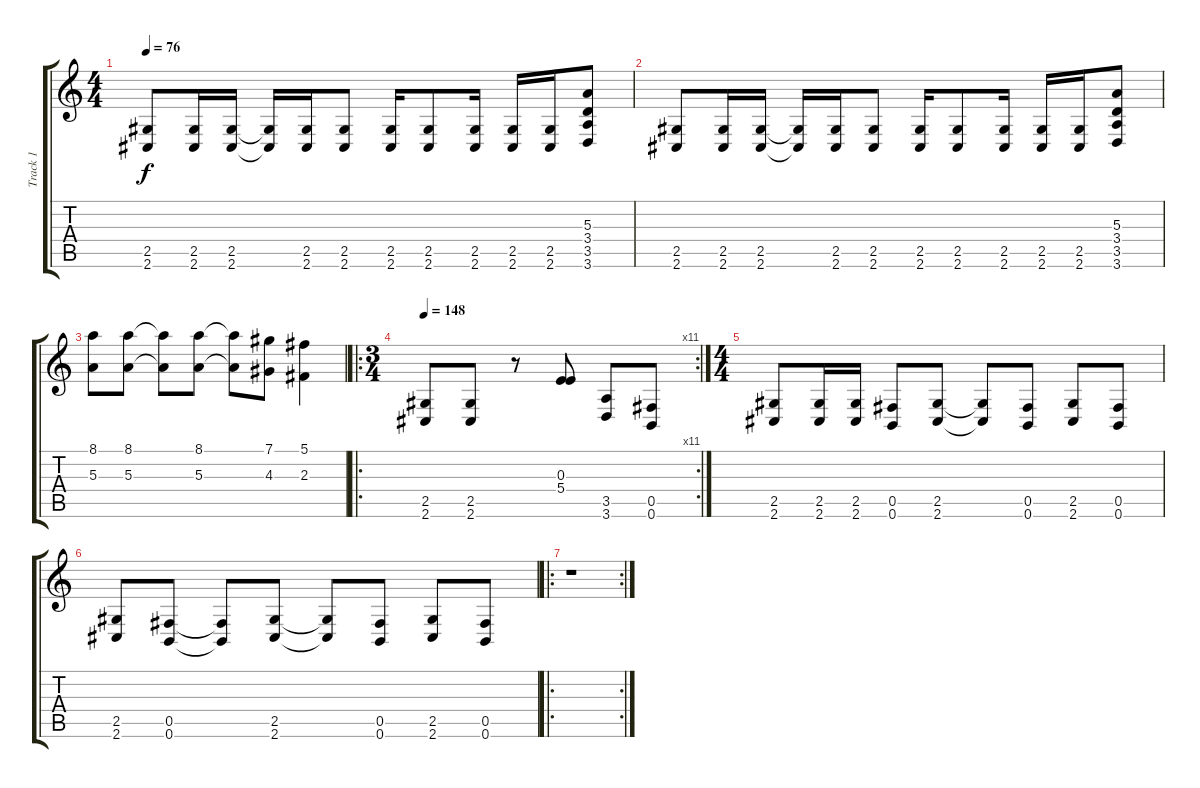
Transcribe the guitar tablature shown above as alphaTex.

\track ("Track 1" "Track 1") {instrument overdrivenguitar}
\staff {score tabs}
\tuning (Db4 Ab3 E3 B2 Gb2 B1) {hide}
\ts (4 4)
\tempo 76
\clef g2
\ks c
(2.5 2.6).8{dy f} (2.5 2.6).16 (2.5 2.6).16 (2.5{t} 2.6{t}).16 (2.5 2.6).16 (2.5 2.6).8 (2.5 2.6).16 (2.5 2.6).8 (2.5 2.6).16 (2.5 2.6).16 (2.5 2.6).16 (5.3 3.4 3.5 3.6).8 |
(2.5 2.6).8 (2.5 2.6).16 (2.5 2.6).16 (2.5{t} 2.6{t}).16 (2.5 2.6).16 (2.5 2.6).8 (2.5 2.6).16 (2.5 2.6).8 (2.5 2.6).16 (2.5 2.6).16 (2.5 2.6).16 (5.3 3.4 3.5 3.6).8 |
(8.1 5.3).8 (8.1 5.3).8 (8.1{t} 5.3{t}).8 (8.1 5.3).8 (8.1{t} 5.3{t}).8 (7.1 4.3).8 (5.1 2.3).4 |
\ro
\rc 11
\ts (3 4)
\tempo 148
(2.5 2.6).8 (2.5 2.6).8 r.8 (0.3 5.4).8 (3.5 3.6).8 (0.5 0.6).8 |
\ts (4 4)
(2.5 2.6).8 (2.5 2.6).16 (2.5 2.6).16 (0.5 0.6).8 (2.5 2.6).8 (2.5{t} 2.6{t}).8 (0.5 0.6).8 (2.5 2.6).8 (0.5 0.6).8 |
(2.5 2.6).8 (0.5 0.6).8 (0.5{t} 0.6{t}).8 (2.5 2.6).8 (2.5{t} 2.6{t}).8 (0.5 0.6).8 (2.5 2.6).8 (0.5 0.6).8 |
\ro
\rc 2
r.1
